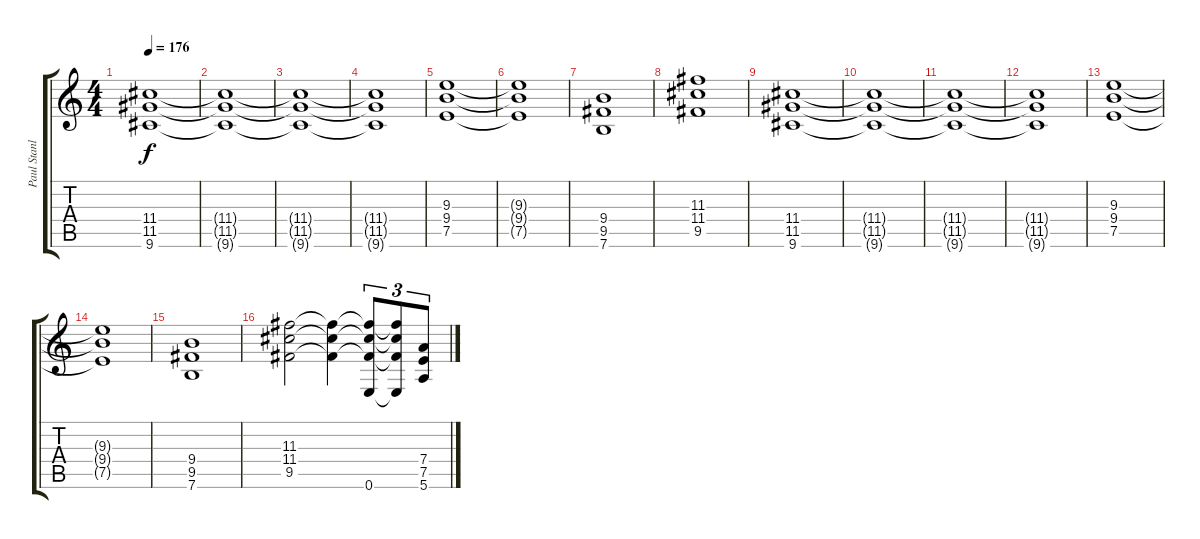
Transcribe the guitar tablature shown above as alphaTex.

\track ("Paul Stanley" "Paul Stanl") {instrument distortionguitar}
\staff {score tabs}
\tuning (E4 B3 G3 D3 A2 E2) {hide}
\ts (4 4)
\tempo 176
\clef g2
\ks c
(11.4 11.5 9.6).1{dy f} |
(11.4{t} 11.5{t} 9.6{t}).1 |
(11.4{t} 11.5{t} 9.6{t}).1 |
(11.4{t} 11.5{t} 9.6{t}).1 |
(9.3 9.4 7.5).1 |
(9.3{t} 9.4{t} 7.5{t}).1 |
(9.4 9.5 7.6).1 |
(11.3 11.4 9.5).1 |
(11.4 11.5 9.6).1 |
(11.4{t} 11.5{t} 9.6{t}).1 |
(11.4{t} 11.5{t} 9.6{t}).1 |
(11.4{t} 11.5{t} 9.6{t}).1 |
(9.3 9.4 7.5).1 |
(9.3{t} 9.4{t} 7.5{t}).1 |
(9.4 9.5 7.6).1 |
(11.3 11.4 9.5).2 (11.3{t} 11.4{t} 9.5{t}).4 (11.3{t} 11.4{t} 9.5{t} 0.6).8{tu (3 2)} (11.3{t} 11.4{t} 9.5{t} 0.6{t}).8{tu (3 2)} (7.4 7.5 5.6).8{tu (3 2)}
